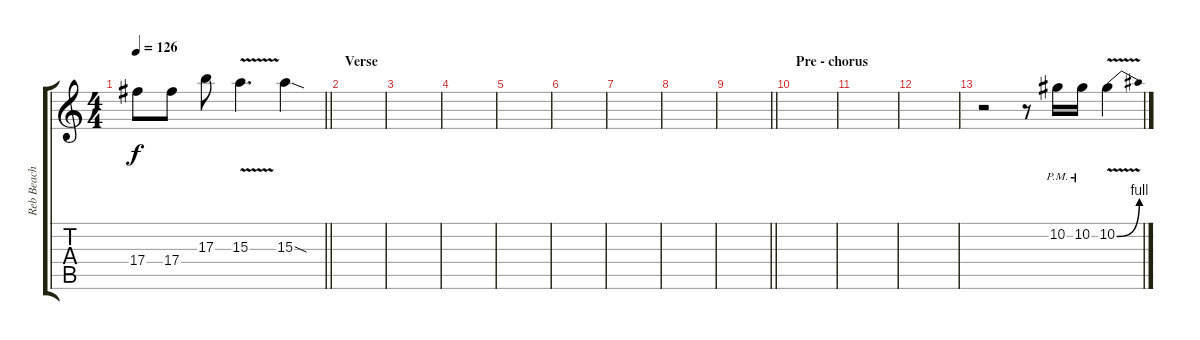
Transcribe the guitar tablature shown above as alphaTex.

\track ("Reb Beach" "Reb Beach") {instrument acousticguitarsteel}
\staff {score tabs}
\tuning (Eb4 Bb3 Gb3 Db3 Ab2 Eb2) {hide}
\ts (4 4)
\tempo 126
\clef g2
\barLineRight lightlight
\ks c
17.4.8{dy f} 17.4.8 17.3.8 15.3{v}.4{d} 15.3{sod}.4 |
\section ("" "Verse")
|
|
|
|
|
|
|
\barLineRight lightlight
|
\section ("" "Pre - chorus")
|
|
|
r.2 r.8 10.2{pm}.16 10.2{pm}.16 10.2{be (bend 0 0 60 4) v}.4
